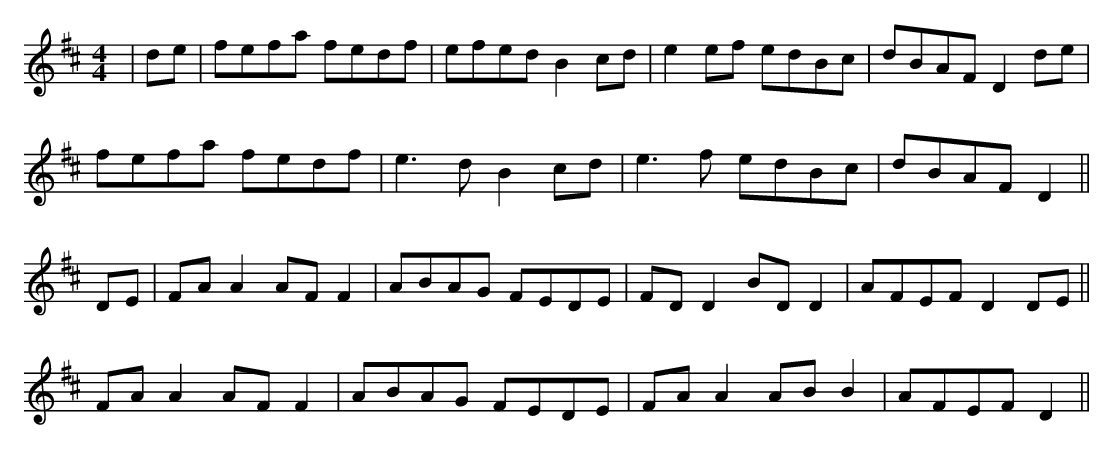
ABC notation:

X:1
M:4/4
K:D
|de|fefa fedf|efed B2 cd|e2 ef edBc|dBAF D2 de|
fefa fedf|e3d B2 cd|e3f edBc|dBAF D2||
DE|FA A2 AF F2|ABAG FEDE|FD D2 BD D2|AFEF D2 DE||
FA A2 AF F2|ABAG FEDE|FA A2 AB B2|AFEF D2||
